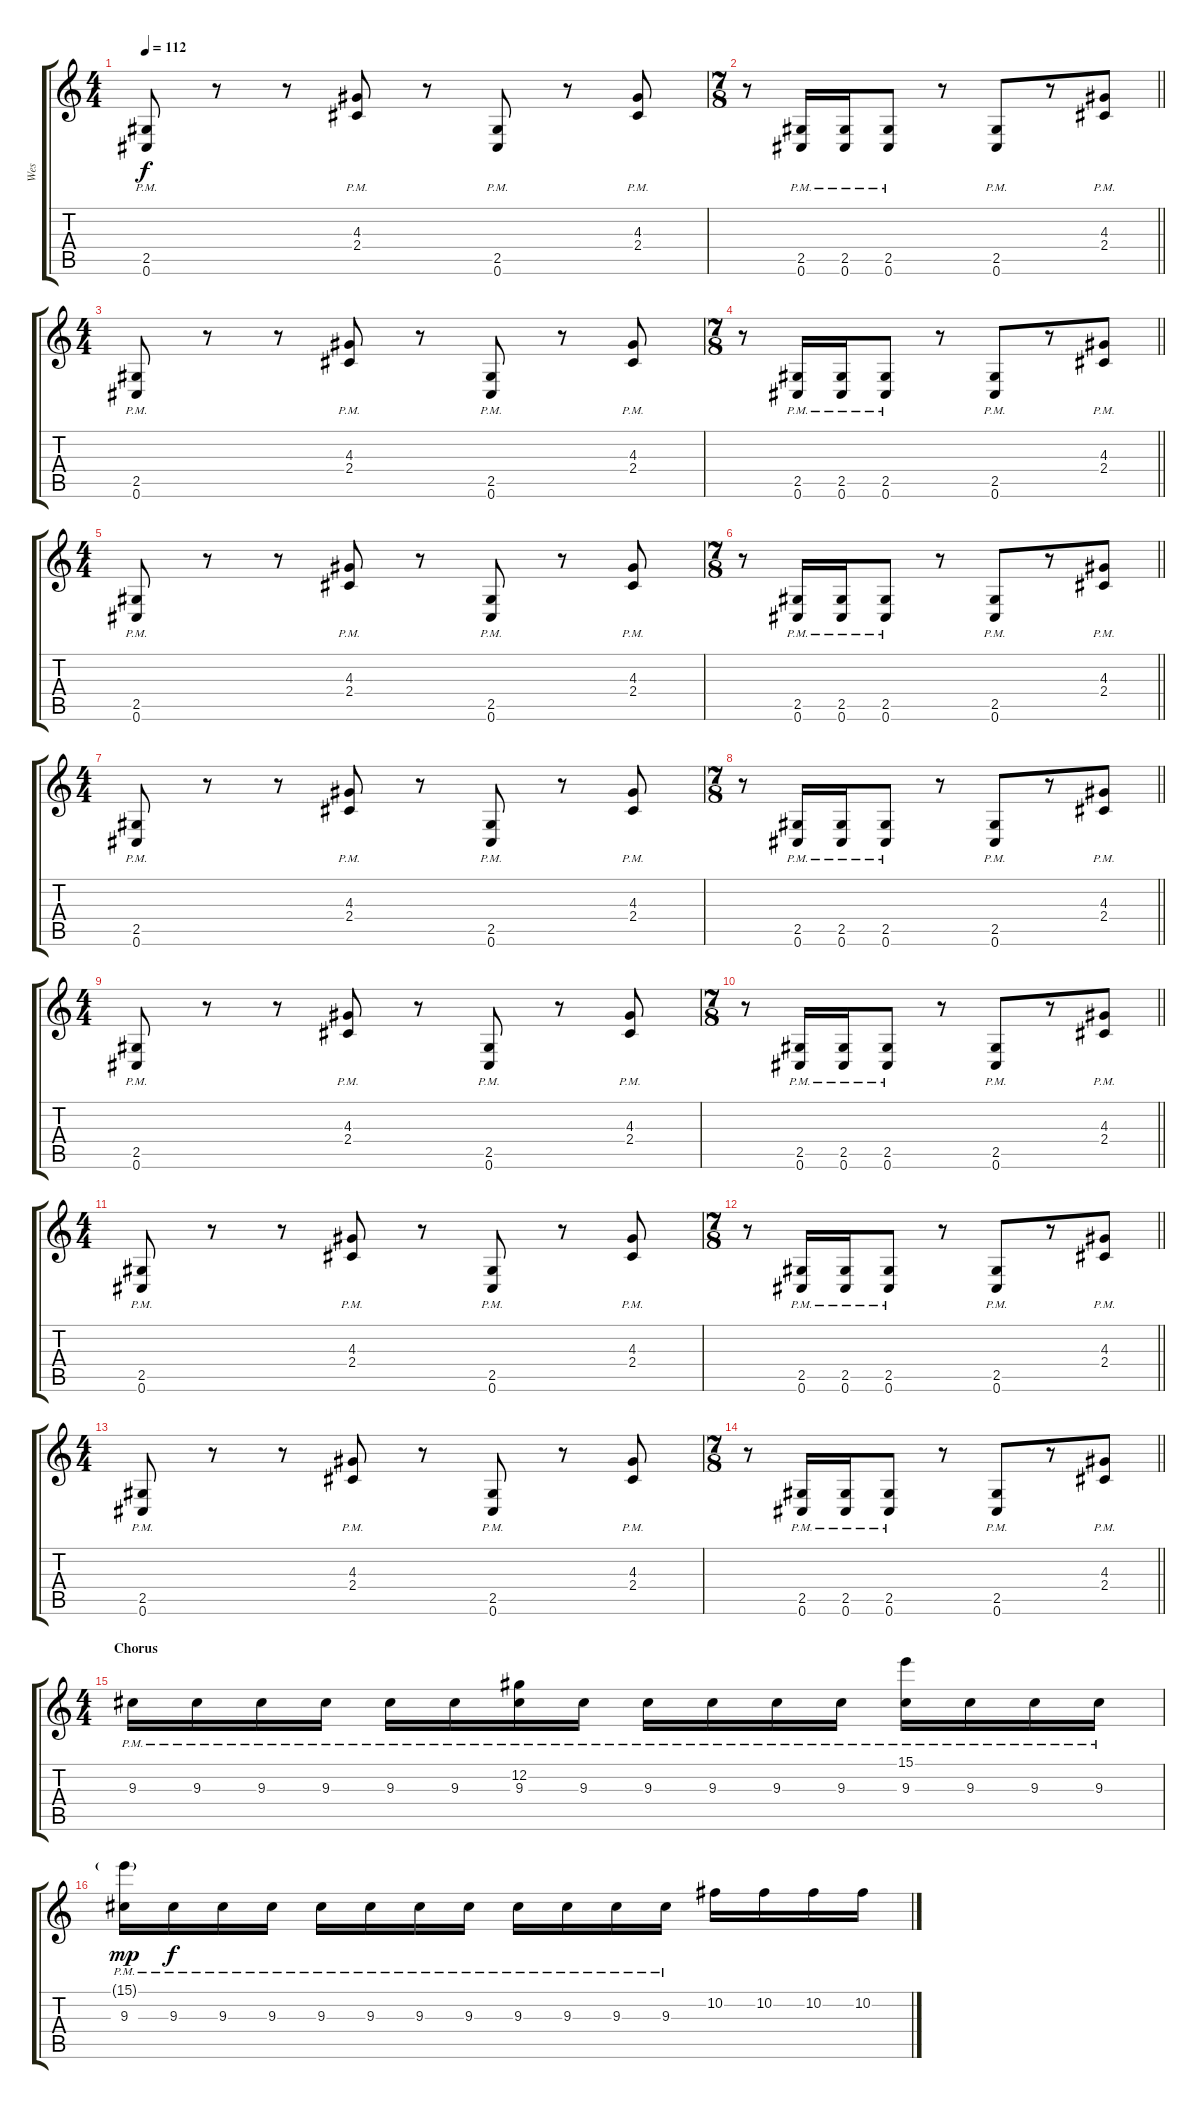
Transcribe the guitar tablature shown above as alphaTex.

\track ("Wes" "Wes") {instrument distortionguitar}
\staff {score tabs}
\tuning (Db4 Ab3 E3 B2 Gb2 Db2) {hide}
\ts (4 4)
\tempo 112
\clef g2
\ks c
(2.5{pm} 0.6{pm}).8{dy f} r.8 r.8 (4.3{pm} 2.4{pm}).8 r.8 (2.5{pm} 0.6{pm}).8 r.8 (4.3{pm} 2.4{pm}).8 |
\ts (7 8)
\barLineRight lightlight
r.8 (2.5{pm} 0.6{pm}).16 (2.5{pm} 0.6{pm}).16 (2.5{pm} 0.6{pm}).8 r.8 (2.5{pm} 0.6{pm}).8 r.8 (4.3{pm} 2.4{pm}).8 |
\ts (4 4)
(2.5{pm} 0.6{pm}).8 r.8 r.8 (4.3{pm} 2.4{pm}).8 r.8 (2.5{pm} 0.6{pm}).8 r.8 (4.3{pm} 2.4{pm}).8 |
\ts (7 8)
\barLineRight lightlight
r.8 (2.5{pm} 0.6{pm}).16 (2.5{pm} 0.6{pm}).16 (2.5{pm} 0.6{pm}).8 r.8 (2.5{pm} 0.6{pm}).8 r.8 (4.3{pm} 2.4{pm}).8 |
\ts (4 4)
(2.5{pm} 0.6{pm}).8 r.8 r.8 (4.3{pm} 2.4{pm}).8 r.8 (2.5{pm} 0.6{pm}).8 r.8 (4.3{pm} 2.4{pm}).8 |
\ts (7 8)
\barLineRight lightlight
r.8 (2.5{pm} 0.6{pm}).16 (2.5{pm} 0.6{pm}).16 (2.5{pm} 0.6{pm}).8 r.8 (2.5{pm} 0.6{pm}).8 r.8 (4.3{pm} 2.4{pm}).8 |
\ts (4 4)
\section ("" "")
(2.5{pm} 0.6{pm}).8 r.8 r.8 (4.3{pm} 2.4{pm}).8 r.8 (2.5{pm} 0.6{pm}).8 r.8 (4.3{pm} 2.4{pm}).8 |
\ts (7 8)
\barLineRight lightlight
r.8 (2.5{pm} 0.6{pm}).16 (2.5{pm} 0.6{pm}).16 (2.5{pm} 0.6{pm}).8 r.8 (2.5{pm} 0.6{pm}).8 r.8 (4.3{pm} 2.4{pm}).8 |
\ts (4 4)
(2.5{pm} 0.6{pm}).8 r.8 r.8 (4.3{pm} 2.4{pm}).8 r.8 (2.5{pm} 0.6{pm}).8 r.8 (4.3{pm} 2.4{pm}).8 |
\ts (7 8)
\barLineRight lightlight
r.8 (2.5{pm} 0.6{pm}).16 (2.5{pm} 0.6{pm}).16 (2.5{pm} 0.6{pm}).8 r.8 (2.5{pm} 0.6{pm}).8 r.8 (4.3{pm} 2.4{pm}).8 |
\ts (4 4)
(2.5{pm} 0.6{pm}).8 r.8 r.8 (4.3{pm} 2.4{pm}).8 r.8 (2.5{pm} 0.6{pm}).8 r.8 (4.3{pm} 2.4{pm}).8 |
\ts (7 8)
\barLineRight lightlight
r.8 (2.5{pm} 0.6{pm}).16 (2.5{pm} 0.6{pm}).16 (2.5{pm} 0.6{pm}).8 r.8 (2.5{pm} 0.6{pm}).8 r.8 (4.3{pm} 2.4{pm}).8 |
\ts (4 4)
(2.5{pm} 0.6{pm}).8 r.8 r.8 (4.3{pm} 2.4{pm}).8 r.8 (2.5{pm} 0.6{pm}).8 r.8 (4.3{pm} 2.4{pm}).8 |
\ts (7 8)
\barLineRight lightlight
r.8 (2.5{pm} 0.6{pm}).16 (2.5{pm} 0.6{pm}).16 (2.5{pm} 0.6{pm}).8 r.8 (2.5{pm} 0.6{pm}).8 r.8 (4.3{pm} 2.4{pm}).8 |
\ts (4 4)
\section ("" "Chorus")
9.3{pm}.16 9.3{pm}.16 9.3{pm}.16 9.3{pm}.16 9.3{pm}.16 9.3{pm}.16 (12.2 9.3{pm}).16 9.3{pm}.16 9.3{pm}.16 9.3{pm}.16 9.3{pm}.16 9.3{pm}.16 (15.1 9.3{pm}).16 9.3{pm}.16 9.3{pm}.16 9.3{pm}.16 |
(15.1{g} 9.3{pm}).16{dy mp} 9.3{pm}.16{dy f} 9.3{pm}.16 9.3{pm}.16 9.3{pm}.16 9.3{pm}.16 9.3{pm}.16 9.3{pm}.16 9.3{pm}.16 9.3{pm}.16 9.3{pm}.16 9.3{pm}.16 10.2.16 10.2.16 10.2.16 10.2.16
